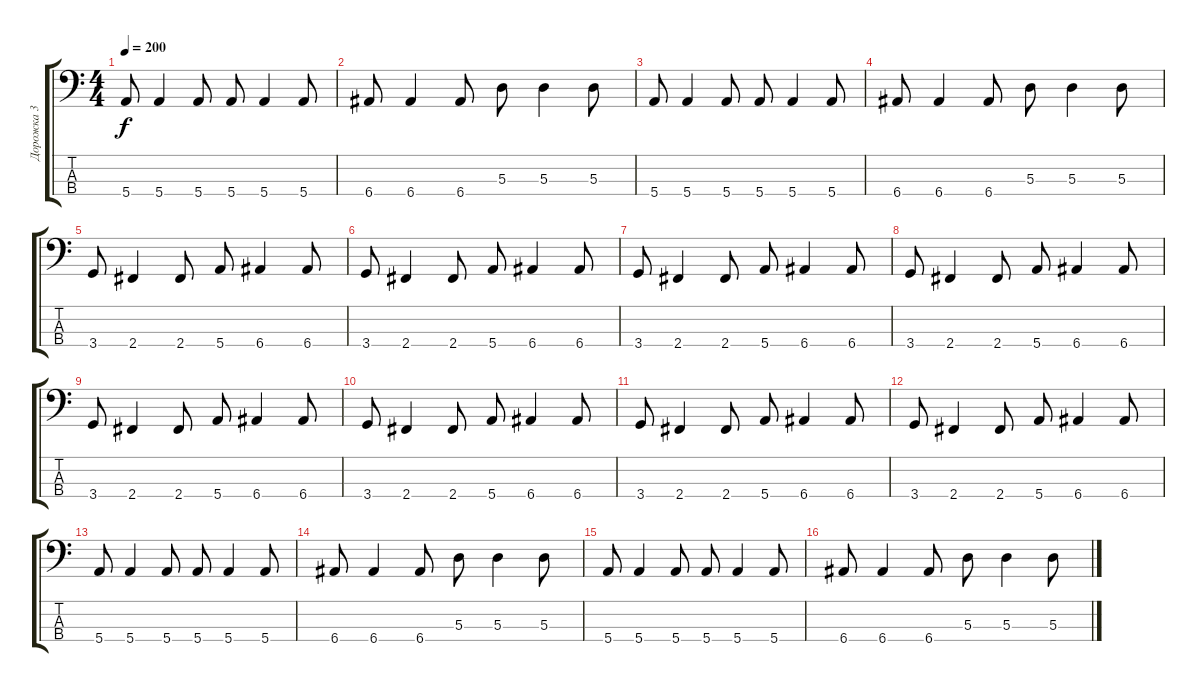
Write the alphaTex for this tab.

\track ("Дорожка 3" "Дорожка 3") {instrument electricbassfinger}
\staff {score tabs}
\tuning (G2 D2 A1 E1) {hide}
\ts (4 4)
\tempo 200
\clef f4
\ks c
5.4.8{dy f} 5.4.4 5.4.8 5.4.8 5.4.4 5.4.8 |
6.4.8 6.4.4 6.4.8 5.3.8 5.3.4 5.3.8 |
5.4.8 5.4.4 5.4.8 5.4.8 5.4.4 5.4.8 |
6.4.8 6.4.4 6.4.8 5.3.8 5.3.4 5.3.8 |
3.4.8 2.4.4 2.4.8 5.4.8 6.4.4 6.4.8 |
3.4.8 2.4.4 2.4.8 5.4.8 6.4.4 6.4.8 |
3.4.8 2.4.4 2.4.8 5.4.8 6.4.4 6.4.8 |
3.4.8 2.4.4 2.4.8 5.4.8 6.4.4 6.4.8 |
3.4.8 2.4.4 2.4.8 5.4.8 6.4.4 6.4.8 |
3.4.8 2.4.4 2.4.8 5.4.8 6.4.4 6.4.8 |
3.4.8 2.4.4 2.4.8 5.4.8 6.4.4 6.4.8 |
3.4.8 2.4.4 2.4.8 5.4.8 6.4.4 6.4.8 |
5.4.8 5.4.4 5.4.8 5.4.8 5.4.4 5.4.8 |
6.4.8 6.4.4 6.4.8 5.3.8 5.3.4 5.3.8 |
5.4.8 5.4.4 5.4.8 5.4.8 5.4.4 5.4.8 |
6.4.8 6.4.4 6.4.8 5.3.8 5.3.4 5.3.8
